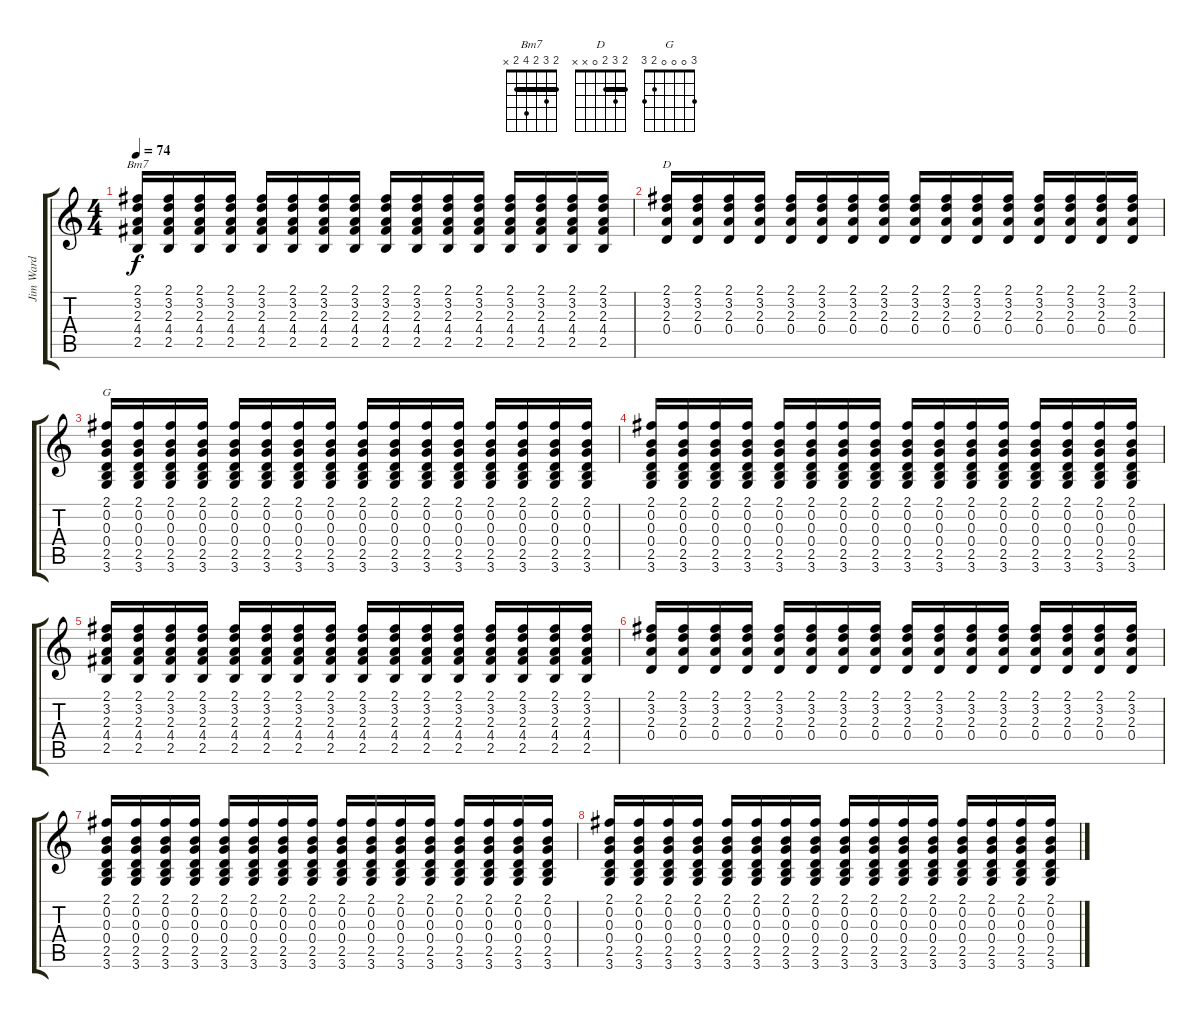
\track ("Jim Ward" "Jim Ward") {instrument acousticguitarsteel}
\staff {score tabs}
\tuning (E4 B3 G3 D3 A2 E2) {hide}
\chord ("Bm7" 2 3 2 4 2 x) {barre 2}
\chord ("D" 2 3 2 0 x x) {barre 2}
\chord ("G" 3 0 0 0 2 3)
\ts (4 4)
\tempo 74
\clef g2
\ks c
(2.1 3.2 2.3 4.4 2.5).16{ch "Bm7" dy f} (2.1 3.2 2.3 4.4 2.5).16 (2.1 3.2 2.3 4.4 2.5).16 (2.1 3.2 2.3 4.4 2.5).16 (2.1 3.2 2.3 4.4 2.5).16 (2.1 3.2 2.3 4.4 2.5).16 (2.1 3.2 2.3 4.4 2.5).16 (2.1 3.2 2.3 4.4 2.5).16 (2.1 3.2 2.3 4.4 2.5).16 (2.1 3.2 2.3 4.4 2.5).16 (2.1 3.2 2.3 4.4 2.5).16 (2.1 3.2 2.3 4.4 2.5).16 (2.1 3.2 2.3 4.4 2.5).16 (2.1 3.2 2.3 4.4 2.5).16 (2.1 3.2 2.3 4.4 2.5).16 (2.1 3.2 2.3 4.4 2.5).16 |
(2.1 3.2 2.3 0.4).16{ch "D"} (2.1 3.2 2.3 0.4).16 (2.1 3.2 2.3 0.4).16 (2.1 3.2 2.3 0.4).16 (2.1 3.2 2.3 0.4).16 (2.1 3.2 2.3 0.4).16 (2.1 3.2 2.3 0.4).16 (2.1 3.2 2.3 0.4).16 (2.1 3.2 2.3 0.4).16 (2.1 3.2 2.3 0.4).16 (2.1 3.2 2.3 0.4).16 (2.1 3.2 2.3 0.4).16 (2.1 3.2 2.3 0.4).16 (2.1 3.2 2.3 0.4).16 (2.1 3.2 2.3 0.4).16 (2.1 3.2 2.3 0.4).16 |
(2.1 0.2 0.3 0.4 2.5 3.6).16{ch "G"} (2.1 0.2 0.3 0.4 2.5 3.6).16 (2.1 0.2 0.3 0.4 2.5 3.6).16 (2.1 0.2 0.3 0.4 2.5 3.6).16 (2.1 0.2 0.3 0.4 2.5 3.6).16 (2.1 0.2 0.3 0.4 2.5 3.6).16 (2.1 0.2 0.3 0.4 2.5 3.6).16 (2.1 0.2 0.3 0.4 2.5 3.6).16 (2.1 0.2 0.3 0.4 2.5 3.6).16 (2.1 0.2 0.3 0.4 2.5 3.6).16 (2.1 0.2 0.3 0.4 2.5 3.6).16 (2.1 0.2 0.3 0.4 2.5 3.6).16 (2.1 0.2 0.3 0.4 2.5 3.6).16 (2.1 0.2 0.3 0.4 2.5 3.6).16 (2.1 0.2 0.3 0.4 2.5 3.6).16 (2.1 0.2 0.3 0.4 2.5 3.6).16 |
(2.1 0.2 0.3 0.4 2.5 3.6).16 (2.1 0.2 0.3 0.4 2.5 3.6).16 (2.1 0.2 0.3 0.4 2.5 3.6).16 (2.1 0.2 0.3 0.4 2.5 3.6).16 (2.1 0.2 0.3 0.4 2.5 3.6).16 (2.1 0.2 0.3 0.4 2.5 3.6).16 (2.1 0.2 0.3 0.4 2.5 3.6).16 (2.1 0.2 0.3 0.4 2.5 3.6).16 (2.1 0.2 0.3 0.4 2.5 3.6).16 (2.1 0.2 0.3 0.4 2.5 3.6).16 (2.1 0.2 0.3 0.4 2.5 3.6).16 (2.1 0.2 0.3 0.4 2.5 3.6).16 (2.1 0.2 0.3 0.4 2.5 3.6).16 (2.1 0.2 0.3 0.4 2.5 3.6).16 (2.1 0.2 0.3 0.4 2.5 3.6).16 (2.1 0.2 0.3 0.4 2.5 3.6).16 |
(2.1 3.2 2.3 4.4 2.5).16 (2.1 3.2 2.3 4.4 2.5).16 (2.1 3.2 2.3 4.4 2.5).16 (2.1 3.2 2.3 4.4 2.5).16 (2.1 3.2 2.3 4.4 2.5).16 (2.1 3.2 2.3 4.4 2.5).16 (2.1 3.2 2.3 4.4 2.5).16 (2.1 3.2 2.3 4.4 2.5).16 (2.1 3.2 2.3 4.4 2.5).16 (2.1 3.2 2.3 4.4 2.5).16 (2.1 3.2 2.3 4.4 2.5).16 (2.1 3.2 2.3 4.4 2.5).16 (2.1 3.2 2.3 4.4 2.5).16 (2.1 3.2 2.3 4.4 2.5).16 (2.1 3.2 2.3 4.4 2.5).16 (2.1 3.2 2.3 4.4 2.5).16 |
(2.1 3.2 2.3 0.4).16 (2.1 3.2 2.3 0.4).16 (2.1 3.2 2.3 0.4).16 (2.1 3.2 2.3 0.4).16 (2.1 3.2 2.3 0.4).16 (2.1 3.2 2.3 0.4).16 (2.1 3.2 2.3 0.4).16 (2.1 3.2 2.3 0.4).16 (2.1 3.2 2.3 0.4).16 (2.1 3.2 2.3 0.4).16 (2.1 3.2 2.3 0.4).16 (2.1 3.2 2.3 0.4).16 (2.1 3.2 2.3 0.4).16 (2.1 3.2 2.3 0.4).16 (2.1 3.2 2.3 0.4).16 (2.1 3.2 2.3 0.4).16 |
(2.1 0.2 0.3 0.4 2.5 3.6).16 (2.1 0.2 0.3 0.4 2.5 3.6).16 (2.1 0.2 0.3 0.4 2.5 3.6).16 (2.1 0.2 0.3 0.4 2.5 3.6).16 (2.1 0.2 0.3 0.4 2.5 3.6).16 (2.1 0.2 0.3 0.4 2.5 3.6).16 (2.1 0.2 0.3 0.4 2.5 3.6).16 (2.1 0.2 0.3 0.4 2.5 3.6).16 (2.1 0.2 0.3 0.4 2.5 3.6).16 (2.1 0.2 0.3 0.4 2.5 3.6).16 (2.1 0.2 0.3 0.4 2.5 3.6).16 (2.1 0.2 0.3 0.4 2.5 3.6).16 (2.1 0.2 0.3 0.4 2.5 3.6).16 (2.1 0.2 0.3 0.4 2.5 3.6).16 (2.1 0.2 0.3 0.4 2.5 3.6).16 (2.1 0.2 0.3 0.4 2.5 3.6).16 |
(2.1 0.2 0.3 0.4 2.5 3.6).16 (2.1 0.2 0.3 0.4 2.5 3.6).16 (2.1 0.2 0.3 0.4 2.5 3.6).16 (2.1 0.2 0.3 0.4 2.5 3.6).16 (2.1 0.2 0.3 0.4 2.5 3.6).16 (2.1 0.2 0.3 0.4 2.5 3.6).16 (2.1 0.2 0.3 0.4 2.5 3.6).16 (2.1 0.2 0.3 0.4 2.5 3.6).16 (2.1 0.2 0.3 0.4 2.5 3.6).16 (2.1 0.2 0.3 0.4 2.5 3.6).16 (2.1 0.2 0.3 0.4 2.5 3.6).16 (2.1 0.2 0.3 0.4 2.5 3.6).16 (2.1 0.2 0.3 0.4 2.5 3.6).16 (2.1 0.2 0.3 0.4 2.5 3.6).16 (2.1 0.2 0.3 0.4 2.5 3.6).16 (2.1 0.2 0.3 0.4 2.5 3.6).16
